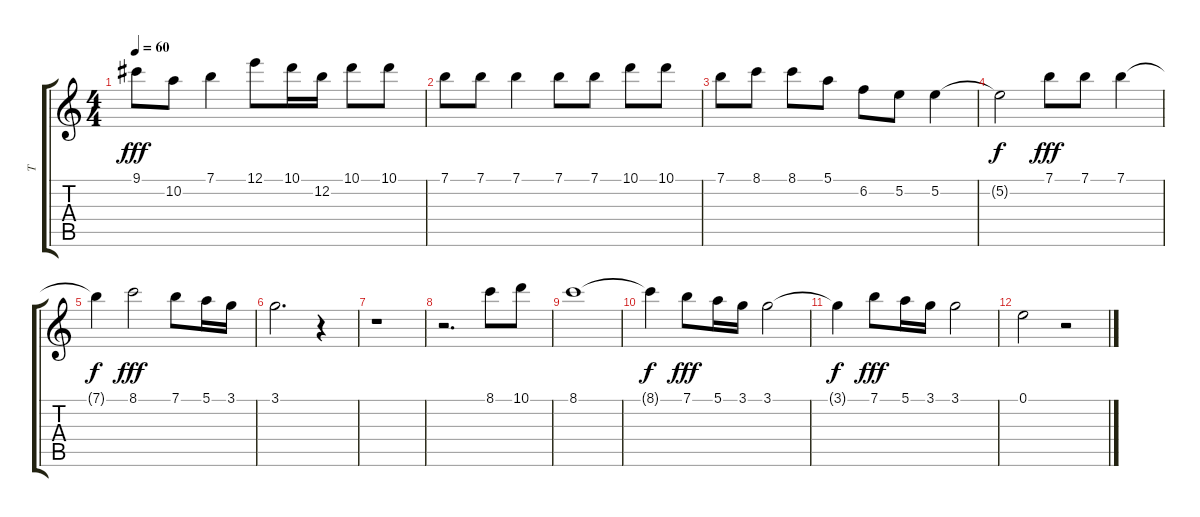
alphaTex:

\track ("T" "T") {instrument acousticguitarsteel}
\staff {score tabs}
\tuning (E4 B3 G3 D3 A2 E2) {hide}
\ts (4 4)
\tempo 60
\clef g2
\ks c
9.1.8{dy fff} 10.2.8 7.1.4 12.1.8 10.1.16 12.2.16 10.1.8 10.1.8 |
7.1.8 7.1.8 7.1.4 7.1.8 7.1.8 10.1.8 10.1.8 |
7.1.8 8.1.8 8.1.8 5.1.8 6.2.8 5.2.8 5.2.4 |
5.2{t}.2{dy f} 7.1.8{dy fff} 7.1.8 7.1.4 |
7.1{t}.4{dy f} 8.1.2{dy fff} 7.1.8 5.1.16 3.1.16 |
3.1.2{d} r.4 |
r.1 |
r.2{d} 8.1.8 10.1.8 |
8.1.1 |
8.1{t}.4{dy f} 7.1.8{dy fff} 5.1.16 3.1.16 3.1.2 |
3.1{t}.4{dy f} 7.1.8{dy fff} 5.1.16 3.1.16 3.1.2 |
0.1.2 r.2
